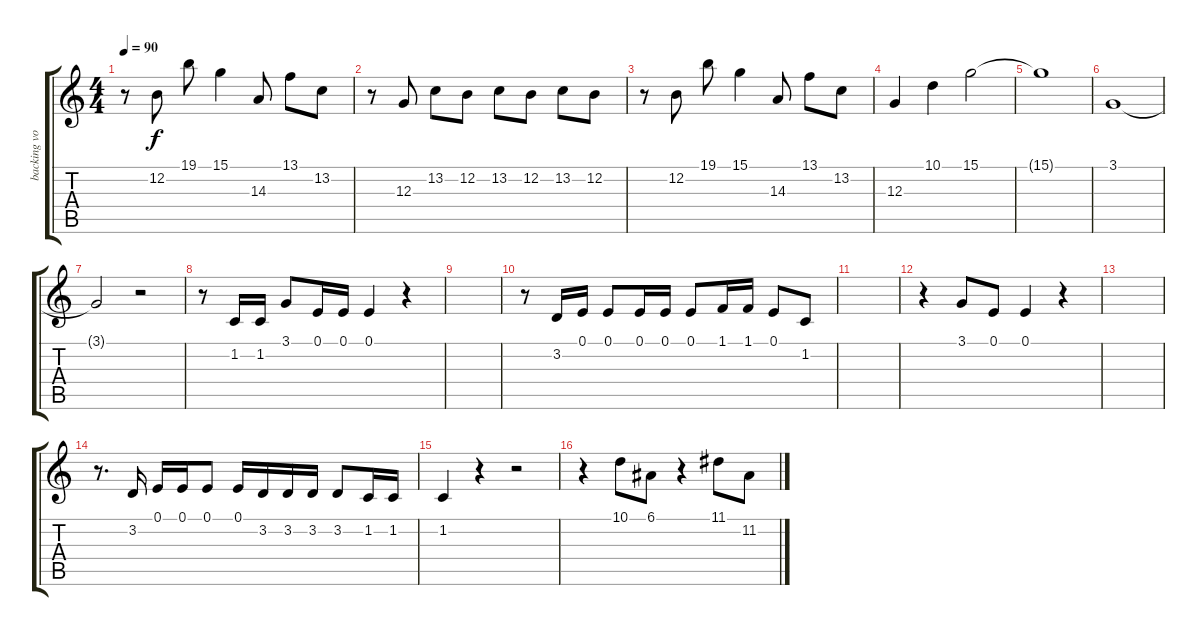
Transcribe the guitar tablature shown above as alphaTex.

\track ("backing vocal" "backing vo") {instrument tremolostrings}
\staff {score tabs}
\tuning (E4 B3 G3 D3 A2 E2) {hide}
\ts (4 4)
\tempo 90
\clef g2
\ks c
r.8{dy f} 12.2.8 19.1.8 15.1.4 14.3.8 13.1.8 13.2.8 |
r.8 12.3.8 13.2.8 12.2.8 13.2.8 12.2.8 13.2.8 12.2.8 |
r.8 12.2.8 19.1.8 15.1.4 14.3.8 13.1.8 13.2.8 |
12.3.4 10.1.4 15.1.2 |
15.1{t}.1 |
3.1.1 |
3.1{t}.2 r.2 |
r.8 1.2.16 1.2.16 3.1.8 0.1.16 0.1.16 0.1.4 r.4 |
|
r.8 3.2.16 0.1.16 0.1.8 0.1.16 0.1.16 0.1.8 1.1.16 1.1.16 0.1.8 1.2.8 |
|
r.4 3.1.8 0.1.8 0.1.4 r.4 |
|
r.8{d} 3.2.16 0.1.16 0.1.16 0.1.8 0.1.16 3.2.16 3.2.16 3.2.16 3.2.8 1.2.16 1.2.16 |
1.2.4 r.4 r.2 |
r.4 10.1.8 6.1.8 r.4 11.1.8 11.2.8
